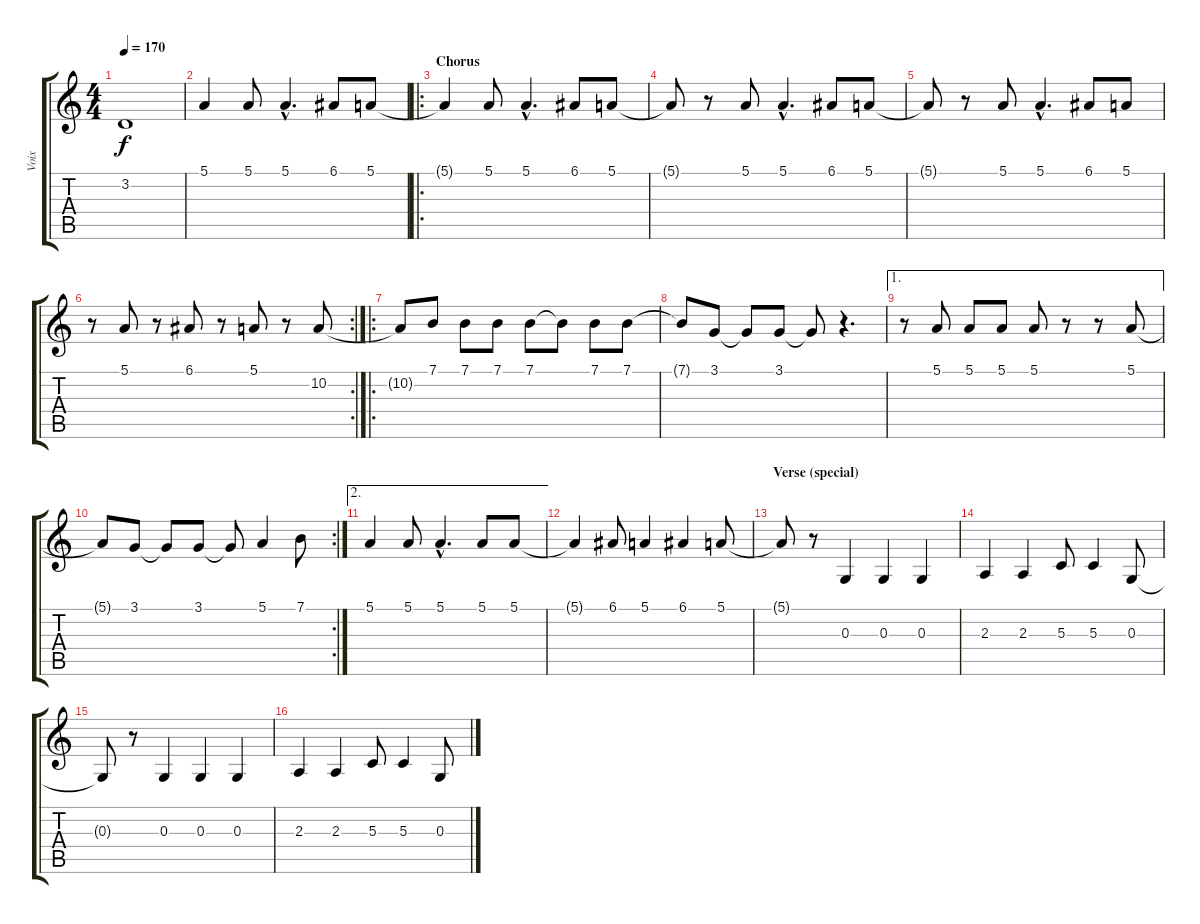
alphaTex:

\track ("Voix" "Voix") {instrument tenorsax}
\staff {score tabs}
\tuning (E4 B3 G3 D3 A2 E2) {hide}
\ts (4 4)
\tempo 170
\clef g2
\ks c
3.2{t}.1{dy f} |
5.1.4 5.1.8 5.1{hac}.4{d} 6.1.8 5.1.8 |
\ro
\section ("" "Chorus")
5.1{t}.4 5.1.8 5.1{hac}.4{d} 6.1.8 5.1.8 |
5.1{t}.8 r.8 5.1.8 5.1{hac}.4{d} 6.1.8 5.1.8 |
5.1{t}.8 r.8 5.1.8 5.1{hac}.4{d} 6.1.8 5.1.8 |
\rc 2
r.8 5.1.8 r.8 6.1.8 r.8 5.1.8 r.8 10.2.8 |
\ro
10.2{t}.8 7.1.8 7.1.8 7.1.8 7.1.8 7.1{t}.8 7.1.8 7.1.8 |
7.1{t}.8 3.1.8 3.1{t}.8 3.1.8 3.1{t}.8 r.4{d} |
\ae 1
r.8 5.1.8 5.1.8 5.1.8 5.1.8 r.8 r.8 5.1.8 |
\rc 2
5.1{t}.8 3.1.8 3.1{t}.8 3.1.8 3.1{t}.8 5.1.4 7.1.8 |
\ae 2
5.1.4 5.1.8 5.1{hac}.4{d} 5.1.8 5.1.8 |
5.1{t}.4 6.1.8 5.1.4 6.1.4 5.1.8 |
\section ("" "Verse (special)")
5.1{t}.8 r.8 0.3.4 0.3.4 0.3.4 |
2.3.4 2.3.4 5.3.8 5.3.4 0.3.8 |
0.3{t}.8 r.8 0.3.4 0.3.4 0.3.4 |
2.3.4 2.3.4 5.3.8 5.3.4 0.3.8
